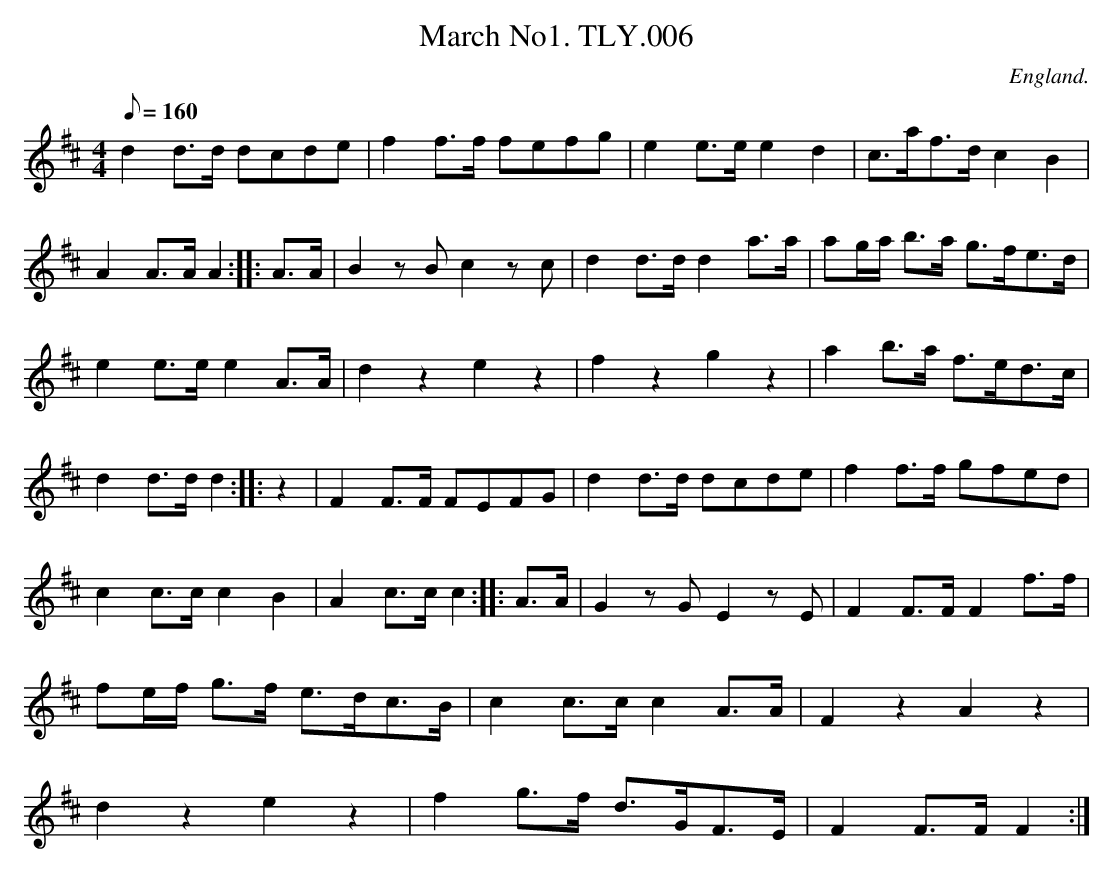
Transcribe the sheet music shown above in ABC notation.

X:1
T:March No1. TLY.006
M:4/4
L:1/8
Q:160
O:England.
K:D
d2 d>d dcde|f2 f>f fefg|e2 e>e e2d2|c>af>d c2B2|!
A2 A>A A2:||:A>A|B2 zB c2 zc|d2 d>d d2 a>a|ag/2a/2 b>a g>fe>d|!
e2 e>e e2 A>A|d2 z2 e2z2|f2 z2 g2 z2| a2 b>a f>ed>c|!
d2 d>d d2:||:z2|F2 F>F FEFG|d2 d>d dcde|f2 f>f gfed|!
 c2 c>c c2 B2|A2 c>c c2:||:A>A| G2 z G E2 zE|F2 F>F F2 f>f|!
fe/2f/2 g>f e>dc>B|c2 c>c c2 A>A|F2 z2 A2 z2|!
d2 z2 e2 z2|f2 g>f d>GF>E|F2 F>F F2:|]
